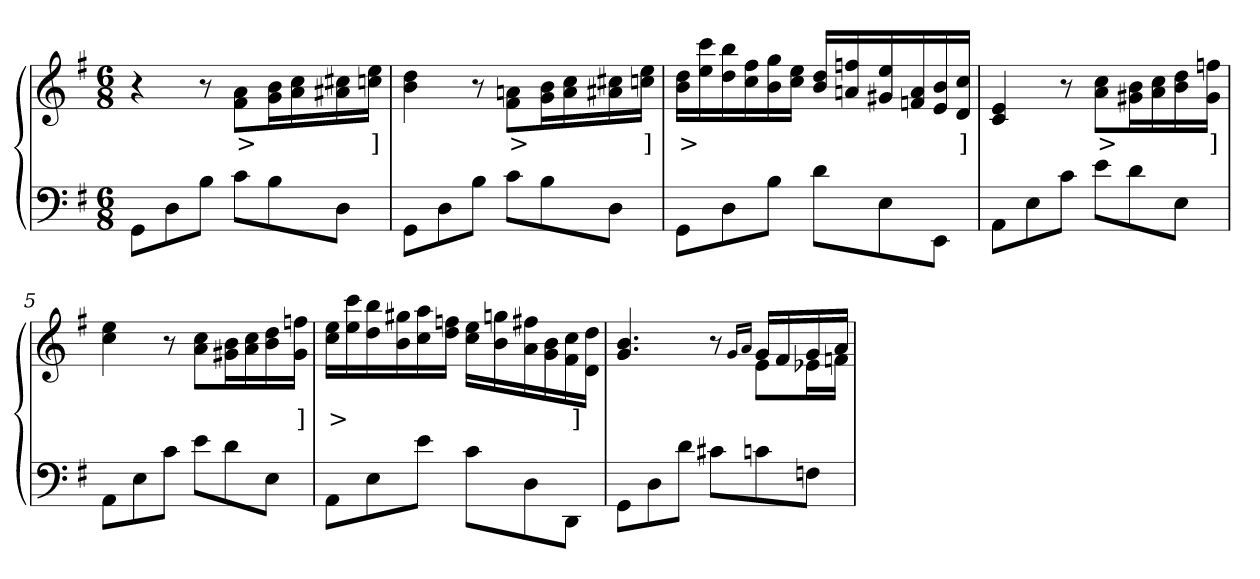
**kern	**kern	**text
*part2	*part1	*part1
*staff2	*staff1	*staff1
*clefF4	*clefG2	*
*k[f#]	*k[f#]	*
*M6/8	*M6/8	*
=1	=1	=1
8GGL	4r	.
8D	.	.
8BJ	8r	.
8cL	8a 8f#L	>
8B	16b 16gL	.
.	16cc 16a	.
8DJ	16cc#X 16a#X	.
.	16ee 16ccnJJ	]
=2	=2	=2
8GGL	4dd 4b	.
8D	.	.
8BJ	8r	.
8cL	8an 8f#L	>
8B	16b 16gL	.
.	16cc 16a	.
8DJ	16cc#X 16a#X	.
.	16ee 16ccnJJ	]
=3	=3	=3
8GGL	16dd 16bLL	>
.	16ccc 16ee	.
8D	16bb 16dd	.
.	16ff# 16cc	.
8BJ	16gg 16b	.
.	16ee 16ccJJ	.
8dL	16dd 16bLL	.
.	16ffn 16an	.
8E	16ee 16g#X	.
.	16a 16fn	.
8EEJ	16b 16e	.
.	16cc 16dJJ	]
=4	=4	=4
8AAL	4e 4c	.
8E	.	.
8cJ	8r	.
8eL	8cc 8aL	>
8d	16b 16g#XL	.
.	16cc 16a	.
8EJ	16dd 16b	.
.	16ffn 16g#JJ	]
=5	=5	=5
8AAL	4ee 4cc	.
8E	.	.
8cJ	8r	.
8eL	8cc 8aL	.
8d	16b 16g#XL	.
.	16cc 16a	.
8EJ	16dd 16b	.
.	16ffn 16g#JJ	]
=6	=6	=6
8AAL	16ee 16ccLL	>
.	16ccc 16ee	.
8E	16bb 16dd	.
.	16gg#X 16b	.
8eJ	16aa 16cc	.
.	16ffn 16ddJJ	.
8c\L	16ee 16ccLL	.
.	16ggn 16b	.
8D	16ff#X 16a	.
.	16b 16g	.
8DDJ	16cc 16f#	.
.	16dd 16dJJ	]
=7	=7	=7
*	*^	*
8GGL	4.b 4.g	2ryy	.
8D	.	.	.
8dJ	.	.	.
8c#XL	8r	.	.
.	16qg/L	.	.
.	16qa/J	.	.
8cn	16gLL	8eL	.
.	16f#	.	.
8FnJ	16g	16e-XL	.
.	16aJJ	16fnJJ	.
*	*v	*v	*
=	=	=
*-	*-	*-
